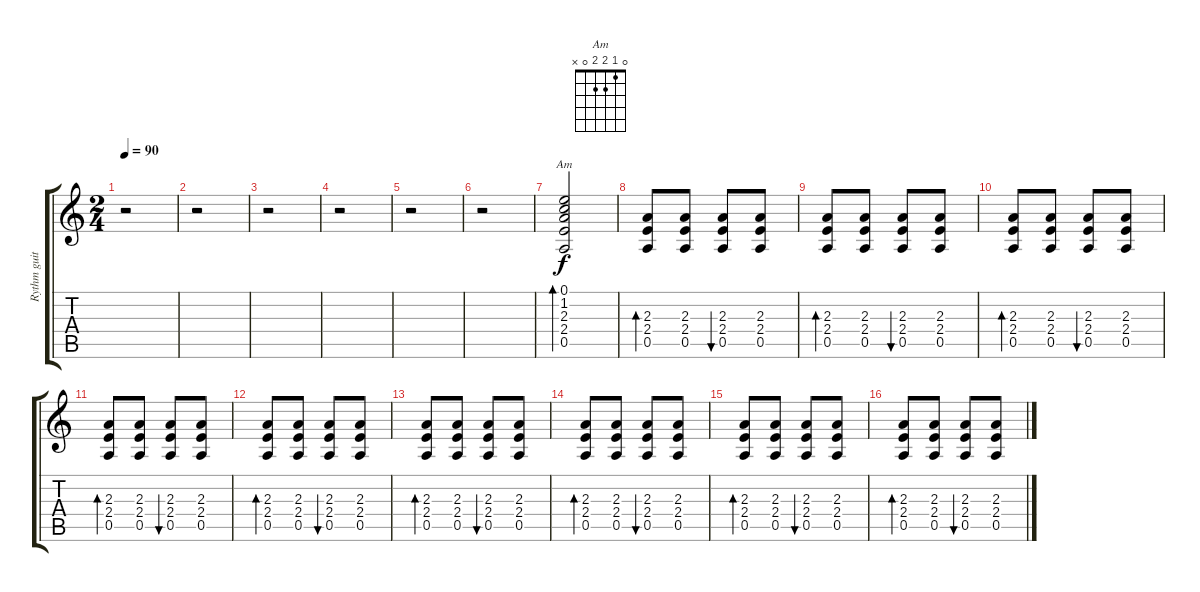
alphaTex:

\track ("Rythm guitar" "Rythm guit") {instrument distortionguitar}
\staff {score tabs}
\tuning (E4 B3 G3 D3 A2 E2) {hide}
\chord ("Am" 0 1 2 2 0 x)
\ts (2 4)
\tempo 90
\clef g2
\ks c
r.2{dy f} |
r.2 |
r.2 |
r.2 |
r.2 |
r.2 |
(0.1 1.2 2.3 2.4 0.5).2{bd 120 ch "Am"} |
(2.3 2.4 0.5).8{bd 480} (2.3 2.4 0.5).8 (2.3 2.4 0.5).8{bu 480} (2.3 2.4 0.5).8 |
(2.3 2.4 0.5).8{bd 480} (2.3 2.4 0.5).8 (2.3 2.4 0.5).8{bu 480} (2.3 2.4 0.5).8 |
(2.3 2.4 0.5).8{bd 480} (2.3 2.4 0.5).8 (2.3 2.4 0.5).8{bu 480} (2.3 2.4 0.5).8 |
(2.3 2.4 0.5).8{bd 480} (2.3 2.4 0.5).8 (2.3 2.4 0.5).8{bu 480} (2.3 2.4 0.5).8 |
(2.3 2.4 0.5).8{bd 480} (2.3 2.4 0.5).8 (2.3 2.4 0.5).8{bu 480} (2.3 2.4 0.5).8 |
(2.3 2.4 0.5).8{bd 480} (2.3 2.4 0.5).8 (2.3 2.4 0.5).8{bu 480} (2.3 2.4 0.5).8 |
(2.3 2.4 0.5).8{bd 480} (2.3 2.4 0.5).8 (2.3 2.4 0.5).8{bu 480} (2.3 2.4 0.5).8 |
(2.3 2.4 0.5).8{bd 480} (2.3 2.4 0.5).8 (2.3 2.4 0.5).8{bu 480} (2.3 2.4 0.5).8 |
(2.3 2.4 0.5).8{bd 480} (2.3 2.4 0.5).8 (2.3 2.4 0.5).8{bu 480} (2.3 2.4 0.5).8
